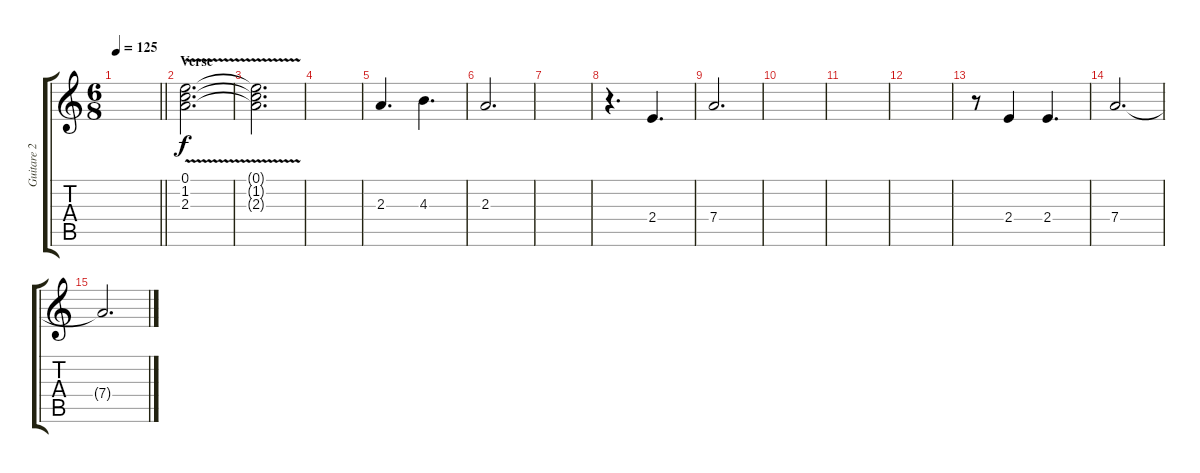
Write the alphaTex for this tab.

\track ("Guitare 2" "Guitare 2") {instrument electricguitarclean}
\staff {score tabs}
\tuning (E4 B3 G3 D3 A2 E2) {hide}
\ts (6 8)
\tempo 125
\clef g2
\barLineRight lightlight
\ks c
|
\section ("" "Verse")
(0.1{v} 1.2{v} 2.3{v}).2{d} |
(0.1{t} 1.2{t} 2.3{t}).2{d} |
|
2.3.4{d} 4.3.4{d} |
2.3.2{d} |
|
r.4{d} 2.4.4{d} |
7.4.2{d} |
|
|
|
r.8 2.4.4 2.4.4{d} |
7.4.2{d} |
7.4{t}.2{d}
